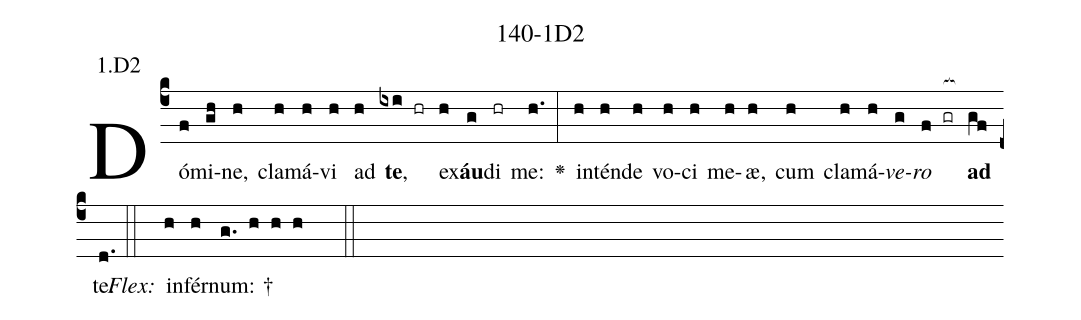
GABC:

name: 140-1D2;
annotation: 1.D2;
%%
(c4)Dó(f)mi(gh)ne,(h) cla(h)má(h)vi(h) ad(h) <b>te</b>,(ixi hr) ex(h)<b>áu</b>(g)di(hr) me:(h.) <v>\greheightstar</v>(:) in(h)tén(h)de(h) vo(h)ci(h) me(h)æ,(h) cum(h) cla(h)má(h)<i>ve</i>(g)<i>ro</i>(f gr[ocb:1{]) <b>ad</b>(gf[ocb:0}]) te.(d.) (::)
<i>Flex:</i>()  in(h)fér(h)num: †(g. h h h  ::)

%E(h) u(h) o(g) u(f) a(gf) e.(d.) (::)
